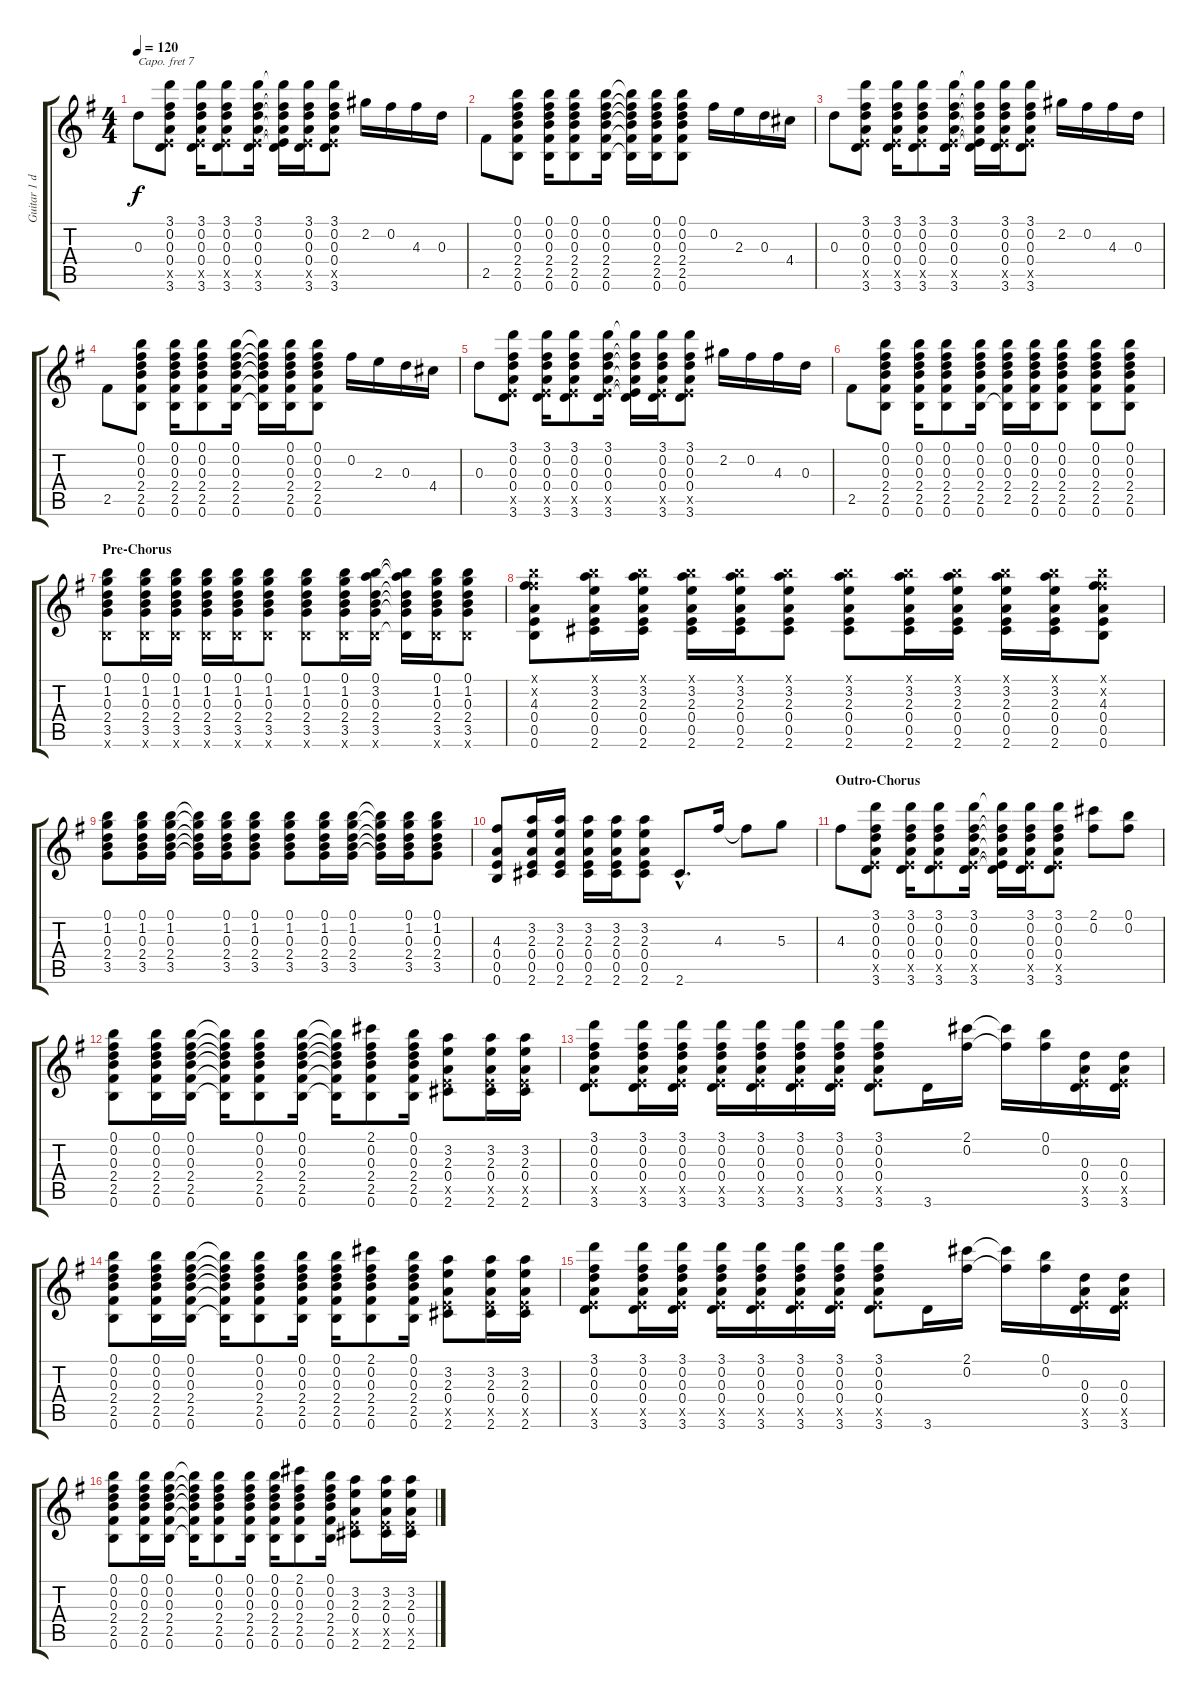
\track ("Guitar 1 doubled" "Guitar 1 d") {instrument acousticguitarsteel}
\staff {score tabs}
\capo 7
\tuning (E4 B3 G3 D3 A2 E2) {hide}
\ts (4 4)
\tempo 120
\clef g2
\ks g
0.3.8{dy f} (3.1 0.2 0.3 0.4 0.5{x} 3.6).8 (3.1 0.2 0.3 0.4 0.5{x} 3.6).16 (3.1 0.2 0.3 0.4 0.5{x} 3.6).8 (3.1 0.2 0.3 0.4 0.5{x} 3.6).16 (3.1{t} 0.2{t} 0.3{t} 0.4{t} 0.5{t} 3.6{t}).16 (3.1 0.2 0.3 0.4 0.5{x} 3.6).16 (3.1 0.2 0.3 0.4 0.5{x} 3.6).8 2.2.16 0.2.16 4.3.16 0.3.16 |
2.5.8 (0.1 0.2 0.3 2.4 2.5 0.6).8 (0.1 0.2 0.3 2.4 2.5 0.6).16 (0.1 0.2 0.3 2.4 2.5 0.6).8 (0.1 0.2 0.3 2.4 2.5 0.6).16 (0.1{t} 0.2{t} 0.3{t} 2.4{t} 2.5{t} 0.6{t}).16 (0.1 0.2 0.3 2.4 2.5 0.6).16 (0.1 0.2 0.3 2.4 2.5 0.6).8 0.2.16 2.3.16 0.3.16 4.4.16 |
0.3.8 (3.1 0.2 0.3 0.4 0.5{x} 3.6).8 (3.1 0.2 0.3 0.4 0.5{x} 3.6).16 (3.1 0.2 0.3 0.4 0.5{x} 3.6).8 (3.1 0.2 0.3 0.4 0.5{x} 3.6).16 (3.1{t} 0.2{t} 0.3{t} 0.4{t} 0.5{t} 3.6{t}).16 (3.1 0.2 0.3 0.4 0.5{x} 3.6).16 (3.1 0.2 0.3 0.4 0.5{x} 3.6).8 2.2.16 0.2.16 4.3.16 0.3.16 |
2.5.8 (0.1 0.2 0.3 2.4 2.5 0.6).8 (0.1 0.2 0.3 2.4 2.5 0.6).16 (0.1 0.2 0.3 2.4 2.5 0.6).8 (0.1 0.2 0.3 2.4 2.5 0.6).16 (0.1{t} 0.2{t} 0.3{t} 2.4{t} 2.5{t} 0.6{t}).16 (0.1 0.2 0.3 2.4 2.5 0.6).16 (0.1 0.2 0.3 2.4 2.5 0.6).8 0.2.16 2.3.16 0.3.16 4.4.16 |
0.3.8 (3.1 0.2 0.3 0.4 0.5{x} 3.6).8 (3.1 0.2 0.3 0.4 0.5{x} 3.6).16 (3.1 0.2 0.3 0.4 0.5{x} 3.6).8 (3.1 0.2 0.3 0.4 0.5{x} 3.6).16 (3.1{t} 0.2{t} 0.3{t} 0.4{t} 0.5{t} 3.6{t}).16 (3.1 0.2 0.3 0.4 0.5{x} 3.6).16 (3.1 0.2 0.3 0.4 0.5{x} 3.6).8 2.2.16 0.2.16 4.3.16 0.3.16 |
2.5.8 (0.1 0.2 0.3 2.4 2.5 0.6).8 (0.1 0.2 0.3 2.4 2.5 0.6).16 (0.1 0.2 0.3 2.4 2.5 0.6).8 (0.1 0.2 0.3 2.4 2.5 0.6).16 (0.1 0.2 0.3 2.4 2.5 0.6{t}).16 (0.1 0.2 0.3 2.4 2.5 0.6).16 (0.1 0.2 0.3 2.4 2.5 0.6).8 (0.1 0.2 0.3 2.4 2.5 0.6).8 (0.1 0.2 0.3 2.4 2.5 0.6).8 |
\section ("" "Pre-Chorus")
(0.1 1.2 0.3 2.4 3.5 0.6{x}).8 (0.1 1.2 0.3 2.4 3.5 0.6{x}).16 (0.1 1.2 0.3 2.4 3.5 0.6{x}).16 (0.1 1.2 0.3 2.4 3.5 0.6{x}).16 (0.1 1.2 0.3 2.4 3.5 0.6{x}).16 (0.1 1.2 0.3 2.4 3.5 0.6{x}).8 (0.1 1.2 0.3 2.4 3.5 0.6{x}).8 (0.1 1.2 0.3 2.4 3.5 0.6{x}).16 (0.1 3.2 0.3 2.4 3.5 0.6{x}).16 (0.1{t} 3.2{t} 0.3{t} 2.4{t} 3.5{t} 0.6{t}).16 (0.1 1.2 0.3 2.4 3.5 0.6{x}).16 (0.1 1.2 0.3 2.4 3.5 0.6{x}).8 |
(0.1{x} 0.2{x} 4.3 0.4 0.5 0.6).8 (0.1{x} 3.2 2.3 0.4 0.5 2.6).16 (0.1{x} 3.2 2.3 0.4 0.5 2.6).16 (0.1{x} 3.2 2.3 0.4 0.5 2.6).16 (0.1{x} 3.2 2.3 0.4 0.5 2.6).16 (0.1{x} 3.2 2.3 0.4 0.5 2.6).8 (0.1{x} 3.2 2.3 0.4 0.5 2.6).8 (0.1{x} 3.2 2.3 0.4 0.5 2.6).16 (0.1{x} 3.2 2.3 0.4 0.5 2.6).16 (0.1{x} 3.2 2.3 0.4 0.5 2.6).16 (0.1{x} 3.2 2.3 0.4 0.5 2.6).16 (0.1{x} 0.2{x} 4.3 0.4 0.5 0.6).8 |
(0.1 1.2 0.3 2.4 3.5).8 (0.1 1.2 0.3 2.4 3.5).16 (0.1 1.2 0.3 2.4 3.5).16 (0.1{t} 1.2{t} 0.3{t} 2.4{t} 3.5{t}).16 (0.1 1.2 0.3 2.4 3.5).16 (0.1 1.2 0.3 2.4 3.5).8 (0.1 1.2 0.3 2.4 3.5).8 (0.1 1.2 0.3 2.4 3.5).16 (0.1 1.2 0.3 2.4 3.5).16 (0.1{t} 1.2{t} 0.3{t} 2.4{t} 3.5{t}).16 (0.1 1.2 0.3 2.4 3.5).16 (0.1 1.2 0.3 2.4 3.5).8 |
(4.3 0.4 0.5 0.6).8 (3.2 2.3 0.4 0.5 2.6).16 (3.2 2.3 0.4 0.5 2.6).16 (3.2 2.3 0.4 0.5 2.6).16 (3.2 2.3 0.4 0.5 2.6).16 (3.2 2.3 0.4 0.5 2.6).8 2.6{hac}.8{d} 4.3.16 4.3{t}.8 5.3.8 |
\section ("" "Outro-Chorus")
4.3.8 (3.1 0.2 0.3 0.4 0.5{x} 3.6).8 (3.1 0.2 0.3 0.4 0.5{x} 3.6).16 (3.1 0.2 0.3 0.4 0.5{x} 3.6).8 (3.1 0.2 0.3 0.4 0.5{x} 3.6).16 (3.1{t} 0.2{t} 0.3{t} 0.4{t} 0.5{t} 3.6{t}).16 (3.1 0.2 0.3 0.4 0.5{x} 3.6).16 (3.1 0.2 0.3 0.4 0.5{x} 3.6).8 (2.1 0.2).8 (0.1 0.2).8 |
(0.1 0.2 0.3 2.4 2.5 0.6).8 (0.1 0.2 0.3 2.4 2.5 0.6).16 (0.1 0.2 0.3 2.4 2.5 0.6).16 (0.1{t} 0.2{t} 0.3{t} 2.4{t} 2.5{t} 0.6{t}).16 (0.1 0.2 0.3 2.4 2.5 0.6).8 (0.1 0.2 0.3 2.4 2.5 0.6).16 (0.1{t} 0.2{t} 0.3{t} 2.4{t} 2.5{t} 0.6{t}).16 (2.1 0.2 0.3 2.4 2.5 0.6).8 (0.1 0.2 0.3 2.4 2.5 0.6).16 (3.2 2.3 0.4 0.5{x} 2.6).8 (3.2 2.3 0.4 0.5{x} 2.6).16 (3.2 2.3 0.4 0.5{x} 2.6).16 |
(3.1 0.2 0.3 0.4 0.5{x} 3.6).8 (3.1 0.2 0.3 0.4 0.5{x} 3.6).16 (3.1 0.2 0.3 0.4 0.5{x} 3.6).16 (3.1 0.2 0.3 0.4 0.5{x} 3.6).16 (3.1 0.2 0.3 0.4 0.5{x} 3.6).16 (3.1 0.2 0.3 0.4 0.5{x} 3.6).16 (3.1 0.2 0.3 0.4 0.5{x} 3.6).16 (3.1 0.2 0.3 0.4 0.5{x} 3.6).8 3.6.16 (2.1 0.2).16 (2.1{t} 0.2{t}).16 (0.1 0.2).16 (0.3 0.4 0.5{x} 3.6).16 (0.3 0.4 0.5{x} 3.6).16 |
(0.1 0.2 0.3 2.4 2.5 0.6).8 (0.1 0.2 0.3 2.4 2.5 0.6).16 (0.1 0.2 0.3 2.4 2.5 0.6).16 (0.1{t} 0.2{t} 0.3{t} 2.4{t} 2.5{t} 0.6{t}).16 (0.1 0.2 0.3 2.4 2.5 0.6).8 (0.1 0.2 0.3 2.4 2.5 0.6).16 (0.1 0.2 0.3 2.4 2.5 0.6).16 (2.1 0.2 0.3 2.4 2.5 0.6).8 (0.1 0.2 0.3 2.4 2.5 0.6).16 (3.2 2.3 0.4 0.5{x} 2.6).8 (3.2 2.3 0.4 0.5{x} 2.6).16 (3.2 2.3 0.4 0.5{x} 2.6).16 |
(3.1 0.2 0.3 0.4 0.5{x} 3.6).8 (3.1 0.2 0.3 0.4 0.5{x} 3.6).16 (3.1 0.2 0.3 0.4 0.5{x} 3.6).16 (3.1 0.2 0.3 0.4 0.5{x} 3.6).16 (3.1 0.2 0.3 0.4 0.5{x} 3.6).16 (3.1 0.2 0.3 0.4 0.5{x} 3.6).16 (3.1 0.2 0.3 0.4 0.5{x} 3.6).16 (3.1 0.2 0.3 0.4 0.5{x} 3.6).8 3.6.16 (2.1 0.2).16 (2.1{t} 0.2{t}).16 (0.1 0.2).16 (0.3 0.4 0.5{x} 3.6).16 (0.3 0.4 0.5{x} 3.6).16 |
(0.1 0.2 0.3 2.4 2.5 0.6).8 (0.1 0.2 0.3 2.4 2.5 0.6).16 (0.1 0.2 0.3 2.4 2.5 0.6).16 (0.1{t} 0.2{t} 0.3{t} 2.4{t} 2.5{t} 0.6{t}).16 (0.1 0.2 0.3 2.4 2.5 0.6).8 (0.1 0.2 0.3 2.4 2.5 0.6).16 (0.1 0.2 0.3 2.4 2.5 0.6).16 (2.1 0.2 0.3 2.4 2.5 0.6).8 (0.1 0.2 0.3 2.4 2.5 0.6).16 (3.2 2.3 0.4 0.5{x} 2.6).8 (3.2 2.3 0.4 0.5{x} 2.6).16 (3.2 2.3 0.4 0.5{x} 2.6).16
